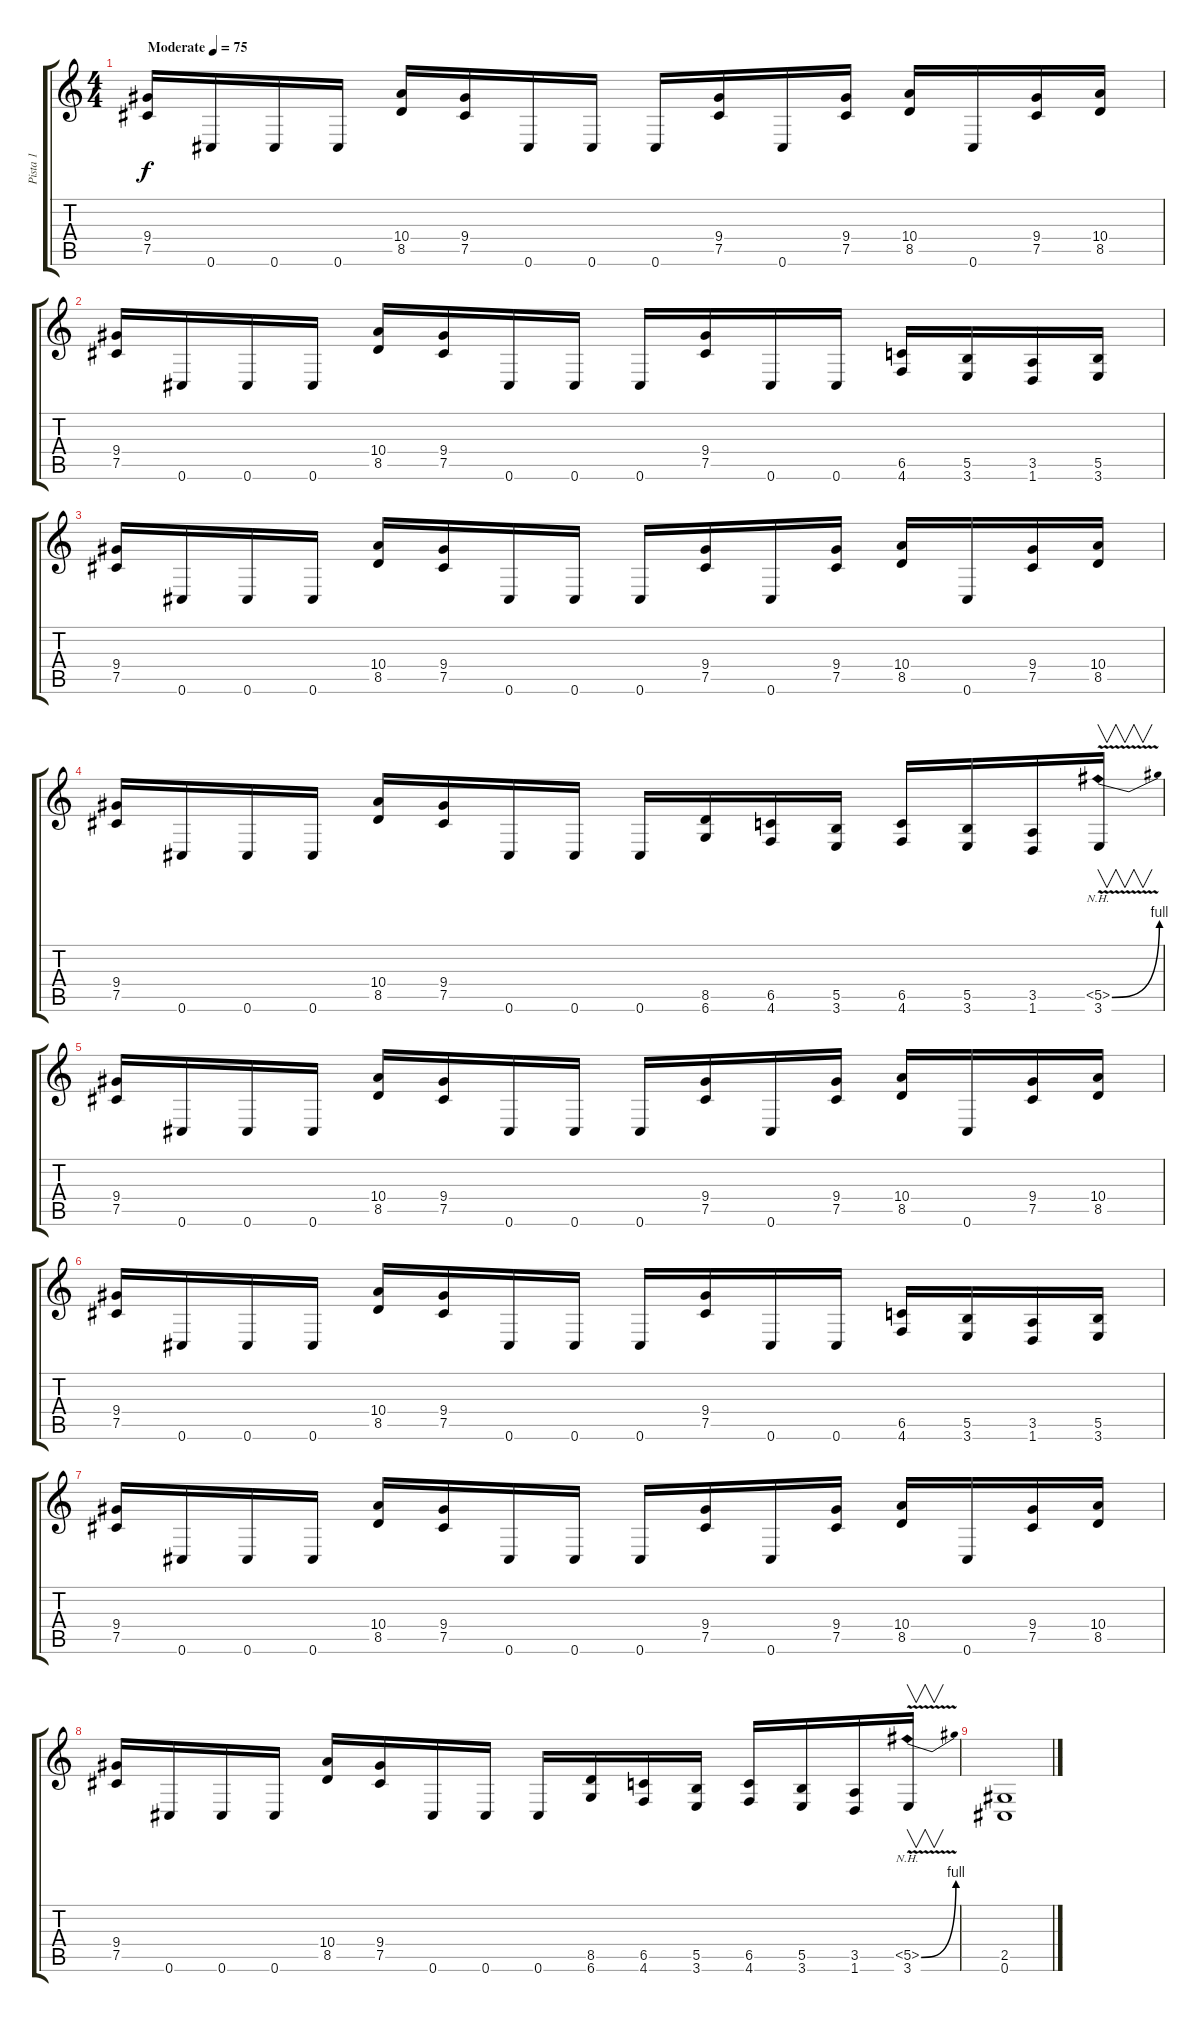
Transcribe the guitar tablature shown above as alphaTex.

\track ("Pista 1" "Pista 1") {instrument distortionguitar}
\staff {score tabs}
\tuning (Db4 Ab3 E3 B2 Gb2 Db2) {hide}
\ts (4 4)
\tempo (75 "Moderate")
\clef g2
\ks c
(9.4 7.5).16{dy f instrument distortionguitar} 0.6.16 0.6.16 0.6.16 (10.4 8.5).16 (9.4 7.5).16 0.6.16 0.6.16 0.6.16 (9.4 7.5).16 0.6.16 (9.4 7.5).16 (10.4 8.5).16 0.6.16 (9.4 7.5).16 (10.4 8.5).16 |
(9.4 7.5).16 0.6.16 0.6.16 0.6.16 (10.4 8.5).16 (9.4 7.5).16 0.6.16 0.6.16 0.6.16 (9.4 7.5).16 0.6.16 0.6.16 (6.5 4.6).16 (5.5 3.6).16 (3.5 1.6).16 (5.5 3.6).16 |
(9.4 7.5).16 0.6.16 0.6.16 0.6.16 (10.4 8.5).16 (9.4 7.5).16 0.6.16 0.6.16 0.6.16 (9.4 7.5).16 0.6.16 (9.4 7.5).16 (10.4 8.5).16 0.6.16 (9.4 7.5).16 (10.4 8.5).16 |
(9.4 7.5).16 0.6.16 0.6.16 0.6.16 (10.4 8.5).16 (9.4 7.5).16 0.6.16 0.6.16 0.6.16 (8.5 6.6).16 (6.5 4.6).16 (5.5 3.6).16 (6.5 4.6).16 (5.5 3.6).16 (3.5 1.6).16 (5.5{be (bend 0 0 60 4) nh v} 3.6).16{v} |
(9.4 7.5).16 0.6.16 0.6.16 0.6.16 (10.4 8.5).16 (9.4 7.5).16 0.6.16 0.6.16 0.6.16 (9.4 7.5).16 0.6.16 (9.4 7.5).16 (10.4 8.5).16 0.6.16 (9.4 7.5).16 (10.4 8.5).16 |
(9.4 7.5).16 0.6.16 0.6.16 0.6.16 (10.4 8.5).16 (9.4 7.5).16 0.6.16 0.6.16 0.6.16 (9.4 7.5).16 0.6.16 0.6.16 (6.5 4.6).16 (5.5 3.6).16 (3.5 1.6).16 (5.5 3.6).16 |
(9.4 7.5).16 0.6.16 0.6.16 0.6.16 (10.4 8.5).16 (9.4 7.5).16 0.6.16 0.6.16 0.6.16 (9.4 7.5).16 0.6.16 (9.4 7.5).16 (10.4 8.5).16 0.6.16 (9.4 7.5).16 (10.4 8.5).16 |
(9.4 7.5).16 0.6.16 0.6.16 0.6.16 (10.4 8.5).16 (9.4 7.5).16 0.6.16 0.6.16 0.6.16 (8.5 6.6).16 (6.5 4.6).16 (5.5 3.6).16 (6.5 4.6).16 (5.5 3.6).16 (3.5 1.6).16 (5.5{be (bend 0 0 60 4) nh v} 3.6).16{v} |
(2.5 0.6).1
